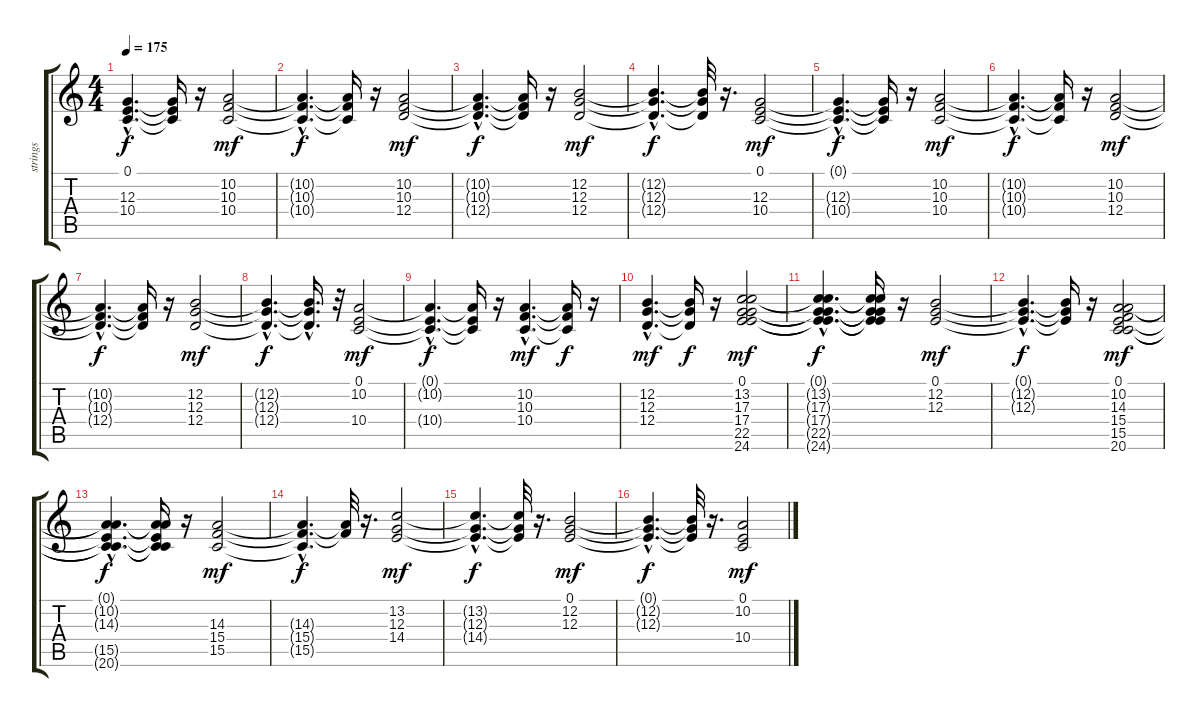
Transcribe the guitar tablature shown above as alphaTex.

\track ("strings" "strings") {instrument synthstrings1}
\staff {score tabs}
\tuning (E4 B3 G3 D3 A2 E2) {hide}
\ts (4 4)
\tempo 175
\clef g2
\ks c
(0.1{hac t} 12.3{hac t} 10.4{hac t}).4{d dy f} (0.1{t} 12.3{t} 10.4{t}).16 r.16 (10.2 10.3 10.4).2{dy mf} |
(10.2{hac t} 10.3{hac t} 10.4{hac t}).4{d dy f} (10.2{t} 10.3{t} 10.4{t}).16 r.16 (10.2 10.3 12.4).2{dy mf} |
(10.2{hac t} 10.3{hac t} 12.4{hac t}).4{d dy f} (10.2{t} 10.3{t} 12.4{t}).16 r.16 (12.2 12.3 12.4).2{dy mf} |
(12.2{hac t} 12.3{hac t} 12.4{hac t}).4{d dy f} (12.2{t} 12.3{t} 12.4{t}).32 r.16{d} (0.1 12.3 10.4).2{dy mf} |
(0.1{hac t} 12.3{hac t} 10.4{hac t}).4{d dy f} (0.1{t} 12.3{t} 10.4{t}).16 r.16 (10.2 10.3 10.4).2{dy mf} |
(10.2{hac t} 10.3{hac t} 10.4{hac t}).4{d dy f} (10.2{t} 10.3{t} 10.4{t}).16 r.16 (10.2 10.3 12.4).2{dy mf} |
(10.2{hac t} 10.3{hac t} 12.4{hac t}).4{d dy f} (10.2{t} 10.3{t} 12.4{t}).16 r.16 (12.2 12.3 12.4).2{dy mf} |
(12.2{hac t} 12.3{hac t} 12.4{hac t}).4{d dy f} (12.2{t} 12.3{hac t} 12.4{t}).16{d} r.32 (0.1 10.2 10.4).2{dy mf} |
(0.1{hac t} 10.2{hac t} 10.4{hac t}).4{d dy f} (0.1{t} 10.2{t} 10.4{t}).16 r.16 (10.2{hac} 10.3{hac} 10.4{hac}).4{d dy mf} (10.2{t} 10.3{t} 10.4{t}).16{dy f} r.16 |
(12.2{hac} 12.3{hac} 12.4{hac}).4{d dy mf} (12.2{t} 12.3{t} 12.4{t}).16{dy f} r.16 (0.1 13.2 17.3 17.4 22.5 24.6).2{dy mf} |
(0.1{hac t} 13.2{hac t} 17.3{hac t} 17.4{hac t} 22.5{hac t} 24.6{hac t}).4{d dy f} (0.1{t} 13.2{t} 17.3{t} 17.4{t} 22.5{t} 24.6{t}).16 r.16 (0.1 12.2 12.3).2{dy mf} |
(0.1{hac t} 12.2{hac t} 12.3{hac t}).4{d dy f} (0.1{t} 12.2{t} 12.3{t}).16 r.16 (0.1 10.2 14.3 15.4 15.5 20.6).2{dy mf} |
(0.1{hac t} 10.2{hac t} 14.3{hac t} 15.5{hac t} 20.6{hac t}).4{d dy f} (0.1{t} 10.2{t} 14.3{t} 15.5{t} 20.6{t}).16 r.16 (14.3 15.4 15.5).2{dy mf} |
(14.3{hac t} 15.4{hac t} 15.5{hac t}).4{d dy f} (14.3{t} 15.4{t}).32 r.16{d} (13.2 12.3 14.4).2{dy mf} |
(13.2{hac t} 12.3{hac t} 14.4{hac t}).4{d dy f} (13.2{t} 12.3{t} 14.4{t}).32 r.16{d} (0.1 12.2 12.3).2{dy mf} |
(0.1{hac t} 12.2{hac t} 12.3{hac t}).4{d dy f} (0.1{t} 12.2{t} 12.3{t}).32 r.16{d} (0.1 10.2 10.4).2{dy mf}
